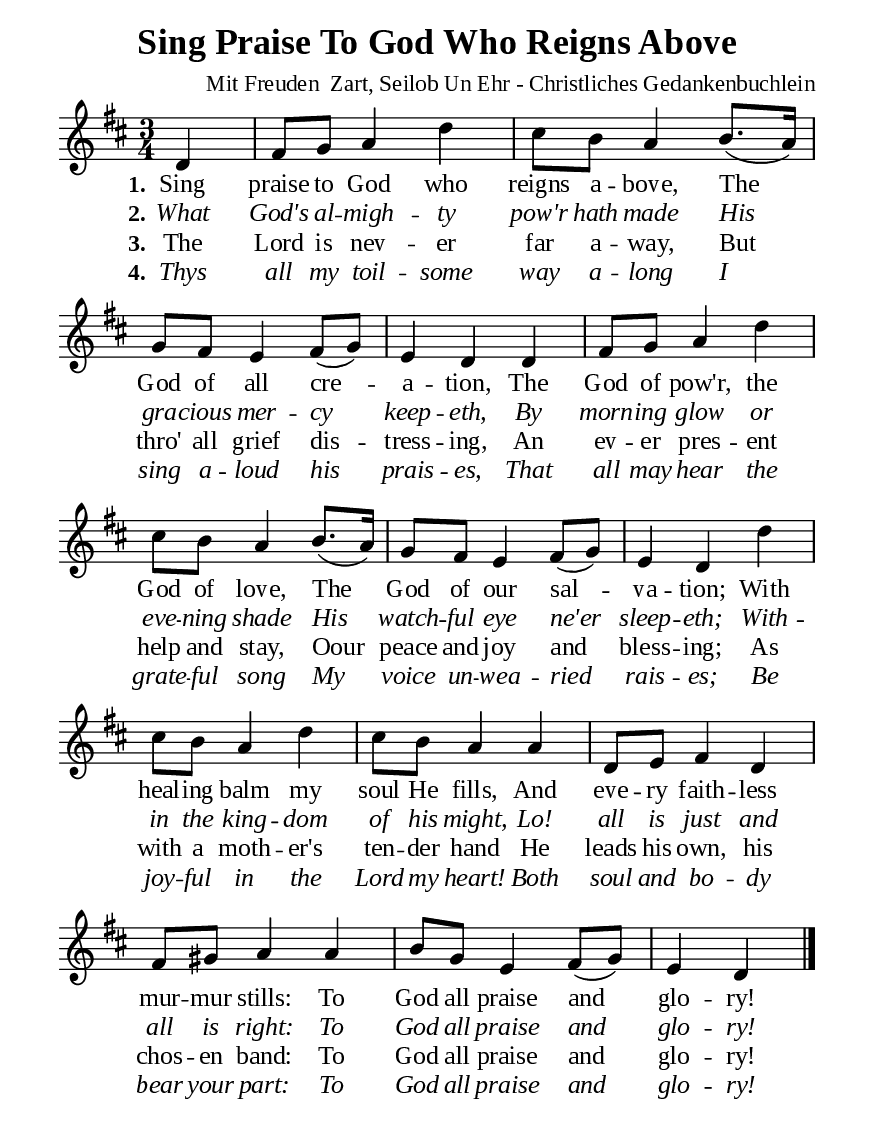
%%%%%%%%%%%%%%%%%%%%%%%%%%%%%
% CONTENTS OF THIS DOCUMENT
% 1. Common settings
% 2. Verse music
% 3. Verse lyrics
% 4. Layout
%%%%%%%%%%%%%%%%%%%%%%%%%%%%%

%%%%%%%%%%%%%%%%%%%%%%%%%%%%%
% 1. Common settings
%%%%%%%%%%%%%%%%%%%%%%%%%%%%%
\version "2.18.2"

\header {
  title = "Sing Praise To God Who Reigns Above"
  composer = "Mit Freuden  Zart, Seilob Un Ehr - Christliches Gedankenbuchlein"
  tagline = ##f
}

global= {
  \key d \major
  \time 3/4
  \override Score.BarNumber.break-visibility = ##(#f #f #f)
}

\paper {
  #(set-paper-size "a5")
  top-margin = 3.2\mm
  bottom-marign = 10\mm
  left-margin = 10\mm
  right-margin = 10\mm
  indent = #0
  #(define fonts
	 (make-pango-font-tree "Liberation Serif"
	 		       "Liberation Serif"
			       "Liberation Serif"
			       (/ 20 20)))
  system-system-spacing = #'((basic-distance . 2.5) (padding . 2.5))
}

printItalic = \with {
  \override LyricText.font-shape = #'italic
}

%%%%%%%%%%%%%%%%%%%%%%%%%%%%%
% 2. Verse music
%%%%%%%%%%%%%%%%%%%%%%%%%%%%%
musicVerseSoprano = \relative c' {
                    \partial 4 d4 |
  %{	01	%} fis8 g a4 d |
  %{	02	%} cis8 b a4 b8. (a16) |
  %{	03	%} g8 fis e4 fis8 (g) |
  %{	04	%} e4 d d |
  %{	05	%} fis8 g a4 d |
  %{	06	%} cis8 b a4 b8. (a16) |
  %{	07	%} g8 fis e4 fis8 (g) |
  %{	08	%} e4 d d' |
  %{	09	%} cis8 b a4 d |
  %{	10	%} cis8 b a4 a |
  %{	11	%} d,8 e fis4 d |
  %{	12	%} fis8 gis a4 a |
  %{	13	%} b8 g e4 fis8 (g) |
  %{	14	%} e4 d \bar "|."
}

%%%%%%%%%%%%%%%%%%%%%%%%%%%%%
% 3. Verse lyrics
%%%%%%%%%%%%%%%%%%%%%%%%%%%%%
verseOne = \lyricmode {
  \set stanza = #"1."
  Sing praise to God who reigns a -- bove,
  The God of all cre -- a -- tion,
  The God of pow'r, the God of love,
  The God of our sal -- va -- tion;
  With heal -- ing balm my soul He fills,
  And eve -- ry faith -- less  mur -- mur stills:
  To God all praise and glo -- ry!
}

verseTwo = \lyricmode {
  \set stanza = #"2."
  What God's al -- migh -- ty pow'r hath made
  His gra -- cious mer -- cy keep -- eth,
  By morn -- ing glow or eve -- ning shade
  His watch -- ful eye ne'er sleep -- eth;
  With -- in the king -- dom of his might,
  Lo! all is just and all is right:
  To God all praise and glo -- ry!
}

verseThree = \lyricmode {
  \set stanza = #"3."
  The Lord is nev -- er far a -- way,
  But thro' all grief dis -- tress -- ing,
  An ev -- er pres -- ent help and stay,
  Oour peace and joy and bless -- ing;
  As with a moth -- er's ten -- der hand
  He leads his own, his chos -- en band:
  To God all praise and glo -- ry!
}

verseFour = \lyricmode {
  \set stanza = #"4."
  Thys all my toil -- some way a -- long
  I sing a -- loud his prais -- es,
  That all may hear the grate -- ful song
  My voice un -- wea -- ried rais -- es;
  Be joy -- ful in the Lord my heart!
  Both soul and bo -- dy bear your part:
  To God all praise and glo -- ry!
}

%%%%%%%%%%%%%%%%%%%%%%%%%%%%%
% 4. Layout
%%%%%%%%%%%%%%%%%%%%%%%%%%%%%
\score {
    \new ChoirStaff <<
      \new Staff <<
        \clef "treble"
        \new Voice = "sopranos" { \global   \musicVerseSoprano }
      >>
      \new Lyrics \lyricsto sopranos \verseOne
      \new Lyrics \printItalic \lyricsto sopranos \verseTwo
      \new Lyrics \lyricsto sopranos \verseThree
      \new Lyrics \printItalic \lyricsto sopranos \verseFour
    >>
}
